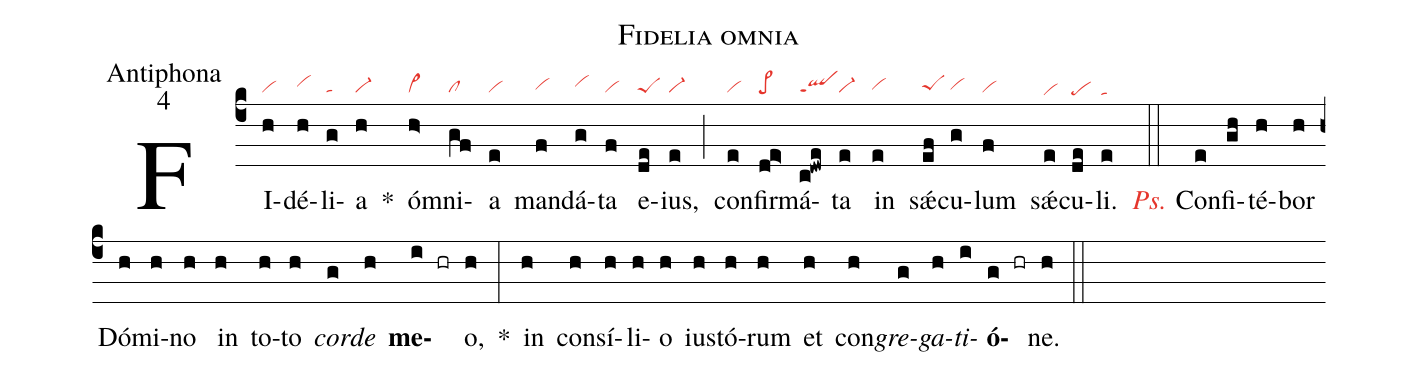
name:Fidelia omnia;
office-part:Antiphona;
mode:4;
nabc-lines:1;
%%
(c4) FI(h|vi)dé(h|vihh)li(g|ta)a(h|vi-) *() óm(h>|vi>)ni(gf|cl)a(e|vi) man(f|vihg)dá(g|vihh)ta(f|vi) e(de|peS)ius,(e|vi-) (;) con(e|vi)fir(de>|pe>)má(c!dwe|qlppt1)ta(e|vi-) in(e|vihg) sǽ(ef|peShg)cu(g|vihg)lum(f|vi) sǽ(e|vihe)cu(de|pehe)li.(e|tahe) (::)

<i><c>Ps.</c></i> Con(e)fi(gh)té(h)bor(h) Dó(h)mi(h)no(h) in(h) to(h)to(h) <i>cor</i>(g)<i>de</i>(h) <b>me</b>(i hr)o,(h) *(:) in(h) con(h)sí(h)li(h)o(h) ius(h)tó(h)rum(h) et(h) con(h)<i>gre</i>(g)<i>ga</i>(h)<i>ti</i>(i)<b>ó</b>(g hr)ne.(h) (::)
